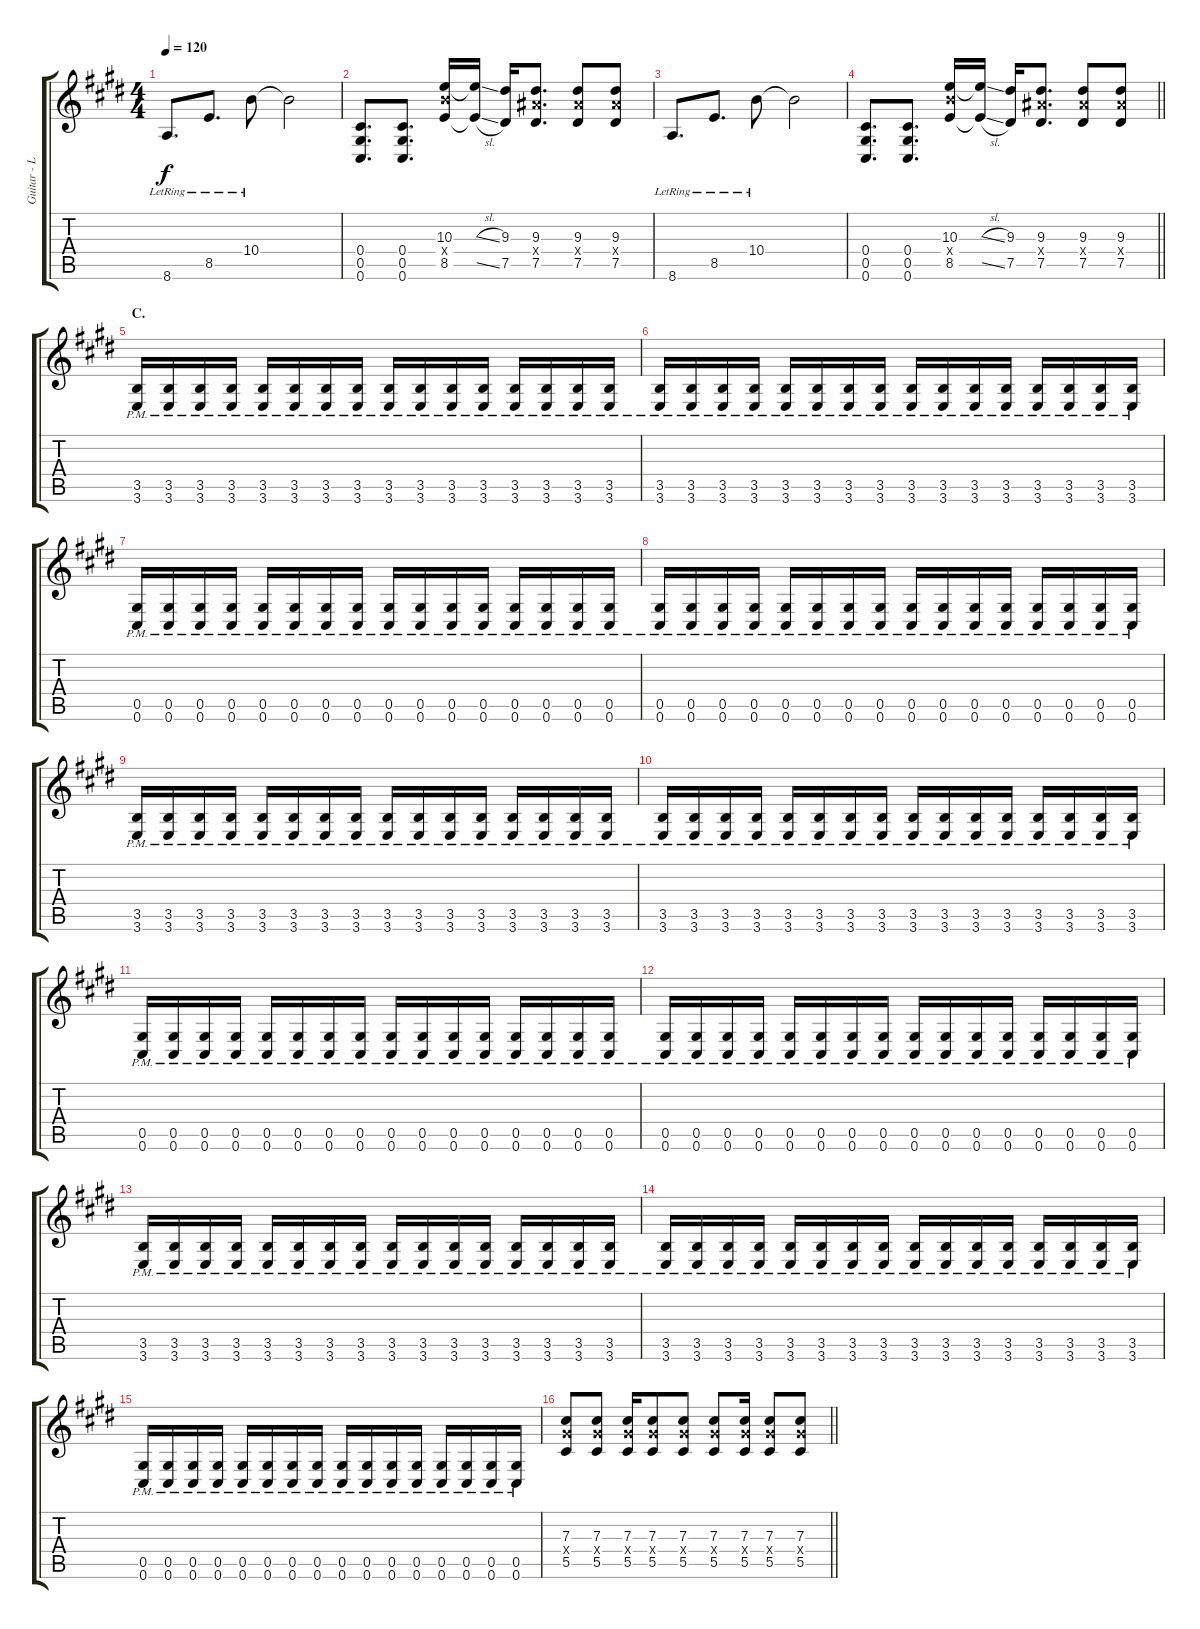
\track ("Guitar - Left" "Guitar - L") {instrument distortionguitar}
\staff {score tabs}
\tuning (Eb4 Bb3 Gb3 Db3 Ab2 Db2) {hide}
\ts (4 4)
\tempo 120
\clef g2
\ks e
8.6{lr}.8{d dy f} 8.5{lr}.8{d} 10.4{lr}.8 10.4{t}.2 |
(0.4 0.5 0.6).8{d} (0.4 0.5 0.6).8{d} (10.3 10.4{x} 8.5).16 (10.3{sl t} 8.5{sl t}).16 (9.3 7.5).16 (9.3 9.4{x} 7.5).8{d} (9.3 9.4{x} 7.5).8 (9.3 9.4{x} 7.5).8 |
8.6{lr}.8{d} 8.5{lr}.8{d} 10.4{lr}.8 10.4{t}.2 |
\barLineRight lightlight
(0.4 0.5 0.6).8{d} (0.4 0.5 0.6).8{d} (10.3 10.4{x} 8.5).16 (10.3{sl t} 8.5{sl t}).16 (9.3 7.5).16 (9.3 9.4{x} 7.5).8{d} (9.3 9.4{x} 7.5).8 (9.3 9.4{x} 7.5).8 |
\section ("" "C.")
(3.5{pm} 3.6{pm}).16 (3.5{pm} 3.6{pm}).16 (3.5{pm} 3.6{pm}).16 (3.5{pm} 3.6{pm}).16 (3.5{pm} 3.6{pm}).16 (3.5{pm} 3.6{pm}).16 (3.5{pm} 3.6{pm}).16 (3.5{pm} 3.6{pm}).16 (3.5{pm} 3.6{pm}).16 (3.5{pm} 3.6{pm}).16 (3.5{pm} 3.6{pm}).16 (3.5{pm} 3.6{pm}).16 (3.5{pm} 3.6{pm}).16 (3.5{pm} 3.6{pm}).16 (3.5{pm} 3.6{pm}).16 (3.5{pm} 3.6{pm}).16 |
(3.5{pm} 3.6{pm}).16 (3.5{pm} 3.6{pm}).16 (3.5{pm} 3.6{pm}).16 (3.5{pm} 3.6{pm}).16 (3.5{pm} 3.6{pm}).16 (3.5{pm} 3.6{pm}).16 (3.5{pm} 3.6{pm}).16 (3.5{pm} 3.6{pm}).16 (3.5{pm} 3.6{pm}).16 (3.5{pm} 3.6{pm}).16 (3.5{pm} 3.6{pm}).16 (3.5{pm} 3.6{pm}).16 (3.5{pm} 3.6{pm}).16 (3.5{pm} 3.6{pm}).16 (3.5{pm} 3.6{pm}).16 (3.5{pm} 3.6{pm}).16 |
(0.5{pm} 0.6{pm}).16 (0.5{pm} 0.6{pm}).16 (0.5{pm} 0.6{pm}).16 (0.5{pm} 0.6{pm}).16 (0.5{pm} 0.6{pm}).16 (0.5{pm} 0.6{pm}).16 (0.5{pm} 0.6{pm}).16 (0.5{pm} 0.6{pm}).16 (0.5{pm} 0.6{pm}).16 (0.5{pm} 0.6{pm}).16 (0.5{pm} 0.6{pm}).16 (0.5{pm} 0.6{pm}).16 (0.5{pm} 0.6{pm}).16 (0.5{pm} 0.6{pm}).16 (0.5{pm} 0.6{pm}).16 (0.5{pm} 0.6{pm}).16 |
(0.5{pm} 0.6{pm}).16 (0.5{pm} 0.6{pm}).16 (0.5{pm} 0.6{pm}).16 (0.5{pm} 0.6{pm}).16 (0.5{pm} 0.6{pm}).16 (0.5{pm} 0.6{pm}).16 (0.5{pm} 0.6{pm}).16 (0.5{pm} 0.6{pm}).16 (0.5{pm} 0.6{pm}).16 (0.5{pm} 0.6{pm}).16 (0.5{pm} 0.6{pm}).16 (0.5{pm} 0.6{pm}).16 (0.5{pm} 0.6{pm}).16 (0.5{pm} 0.6{pm}).16 (0.5{pm} 0.6{pm}).16 (0.5{pm} 0.6{pm}).16 |
(3.5{pm} 3.6{pm}).16 (3.5{pm} 3.6{pm}).16 (3.5{pm} 3.6{pm}).16 (3.5{pm} 3.6{pm}).16 (3.5{pm} 3.6{pm}).16 (3.5{pm} 3.6{pm}).16 (3.5{pm} 3.6{pm}).16 (3.5{pm} 3.6{pm}).16 (3.5{pm} 3.6{pm}).16 (3.5{pm} 3.6{pm}).16 (3.5{pm} 3.6{pm}).16 (3.5{pm} 3.6{pm}).16 (3.5{pm} 3.6{pm}).16 (3.5{pm} 3.6{pm}).16 (3.5{pm} 3.6{pm}).16 (3.5{pm} 3.6{pm}).16 |
(3.5{pm} 3.6{pm}).16 (3.5{pm} 3.6{pm}).16 (3.5{pm} 3.6{pm}).16 (3.5{pm} 3.6{pm}).16 (3.5{pm} 3.6{pm}).16 (3.5{pm} 3.6{pm}).16 (3.5{pm} 3.6{pm}).16 (3.5{pm} 3.6{pm}).16 (3.5{pm} 3.6{pm}).16 (3.5{pm} 3.6{pm}).16 (3.5{pm} 3.6{pm}).16 (3.5{pm} 3.6{pm}).16 (3.5{pm} 3.6{pm}).16 (3.5{pm} 3.6{pm}).16 (3.5{pm} 3.6{pm}).16 (3.5{pm} 3.6{pm}).16 |
(0.5{pm} 0.6{pm}).16 (0.5{pm} 0.6{pm}).16 (0.5{pm} 0.6{pm}).16 (0.5{pm} 0.6{pm}).16 (0.5{pm} 0.6{pm}).16 (0.5{pm} 0.6{pm}).16 (0.5{pm} 0.6{pm}).16 (0.5{pm} 0.6{pm}).16 (0.5{pm} 0.6{pm}).16 (0.5{pm} 0.6{pm}).16 (0.5{pm} 0.6{pm}).16 (0.5{pm} 0.6{pm}).16 (0.5{pm} 0.6{pm}).16 (0.5{pm} 0.6{pm}).16 (0.5{pm} 0.6{pm}).16 (0.5{pm} 0.6{pm}).16 |
(0.5{pm} 0.6{pm}).16 (0.5{pm} 0.6{pm}).16 (0.5{pm} 0.6{pm}).16 (0.5{pm} 0.6{pm}).16 (0.5{pm} 0.6{pm}).16 (0.5{pm} 0.6{pm}).16 (0.5{pm} 0.6{pm}).16 (0.5{pm} 0.6{pm}).16 (0.5{pm} 0.6{pm}).16 (0.5{pm} 0.6{pm}).16 (0.5{pm} 0.6{pm}).16 (0.5{pm} 0.6{pm}).16 (0.5{pm} 0.6{pm}).16 (0.5{pm} 0.6{pm}).16 (0.5{pm} 0.6{pm}).16 (0.5{pm} 0.6{pm}).16 |
(3.5{pm} 3.6{pm}).16 (3.5{pm} 3.6{pm}).16 (3.5{pm} 3.6{pm}).16 (3.5{pm} 3.6{pm}).16 (3.5{pm} 3.6{pm}).16 (3.5{pm} 3.6{pm}).16 (3.5{pm} 3.6{pm}).16 (3.5{pm} 3.6{pm}).16 (3.5{pm} 3.6{pm}).16 (3.5{pm} 3.6{pm}).16 (3.5{pm} 3.6{pm}).16 (3.5{pm} 3.6{pm}).16 (3.5{pm} 3.6{pm}).16 (3.5{pm} 3.6{pm}).16 (3.5{pm} 3.6{pm}).16 (3.5{pm} 3.6{pm}).16 |
(3.5{pm} 3.6{pm}).16 (3.5{pm} 3.6{pm}).16 (3.5{pm} 3.6{pm}).16 (3.5{pm} 3.6{pm}).16 (3.5{pm} 3.6{pm}).16 (3.5{pm} 3.6{pm}).16 (3.5{pm} 3.6{pm}).16 (3.5{pm} 3.6{pm}).16 (3.5{pm} 3.6{pm}).16 (3.5{pm} 3.6{pm}).16 (3.5{pm} 3.6{pm}).16 (3.5{pm} 3.6{pm}).16 (3.5{pm} 3.6{pm}).16 (3.5{pm} 3.6{pm}).16 (3.5{pm} 3.6{pm}).16 (3.5{pm} 3.6{pm}).16 |
(0.5{pm} 0.6{pm}).16 (0.5{pm} 0.6{pm}).16 (0.5{pm} 0.6{pm}).16 (0.5{pm} 0.6{pm}).16 (0.5{pm} 0.6{pm}).16 (0.5{pm} 0.6{pm}).16 (0.5{pm} 0.6{pm}).16 (0.5{pm} 0.6{pm}).16 (0.5{pm} 0.6{pm}).16 (0.5{pm} 0.6{pm}).16 (0.5{pm} 0.6{pm}).16 (0.5{pm} 0.6{pm}).16 (0.5{pm} 0.6{pm}).16 (0.5{pm} 0.6{pm}).16 (0.5{pm} 0.6{pm}).16 (0.5{pm} 0.6{pm}).16 |
\barLineRight lightlight
(7.3 7.4{x} 5.5).8 (7.3 7.4{x} 5.5).8 (7.3 7.4{x} 5.5).16 (7.3 7.4{x} 5.5).8 (7.3 7.4{x} 5.5).8 (7.3 7.4{x} 5.5).8 (7.3 7.4{x} 5.5).16 (7.3 7.4{x} 5.5).8 (7.3 7.4{x} 5.5).8
